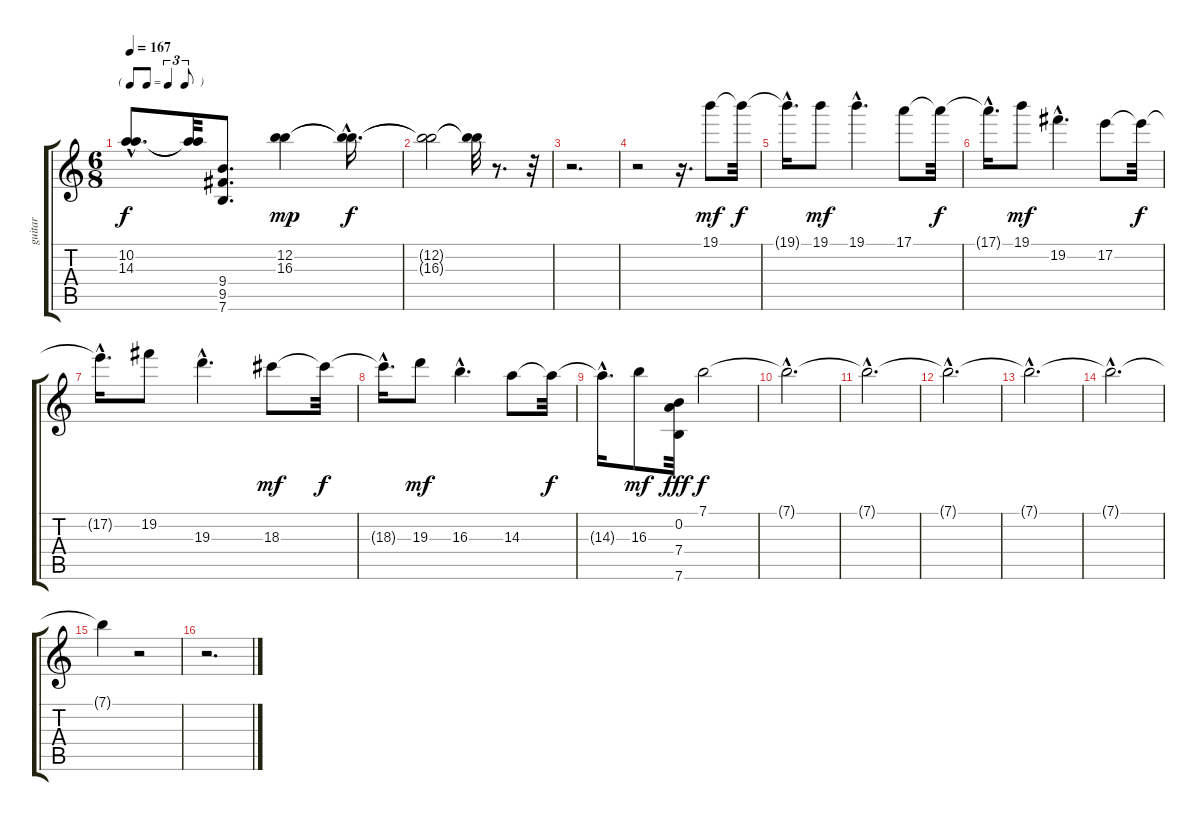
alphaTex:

\track ("guitar" "guitar") {instrument distortionguitar}
\staff {score tabs}
\tuning (E4 B3 G3 D3 A2 E2) {hide}
\ts (6 8)
\tf triplet8th
\tempo 167
\clef g2
\ks c
(10.2{hac t} 14.3{hac t}).8{d dy f} (10.2{t} 14.3{t}).32 (9.4 9.5 7.6).8{d} (12.2 16.3).4{dy mp} (12.2{hac t} 16.3{hac t}).16{d dy f} |
(12.2{t} 16.3{t}).2 (12.2{t} 16.3{t}).32 r.8{d} r.32 |
r.2{d} |
r.2 r.16{d} 19.1.8{dy mf} 19.1{t}.32{dy f} |
19.1{hac t}.16{d} 19.1.8{dy mf} 19.1{hac}.4{d} 17.1.8 17.1{t}.32{dy f} |
17.1{hac t}.16{d} 19.1.8{dy mf} 19.2{hac}.4{d} 17.2.8 17.2{t}.32{dy f} |
17.2{hac t}.16{d} 19.2.8 19.3{hac}.4{d} 18.3.8{dy mf} 18.3{t}.32{dy f} |
18.3{hac t}.16{d} 19.3.8{dy mf} 16.3{hac}.4{d} 14.3.8 14.3{t}.32{dy f} |
14.3{hac t}.16{d} 16.3.8{dy mf} (0.2 7.4 7.6).32{dy fff} 7.1.2{dy f} |
7.1{hac t}.2{d} |
7.1{hac t}.2{d} |
7.1{hac t}.2{d} |
7.1{hac t}.2{d} |
7.1{hac t}.2{d} |
7.1{t}.4 r.2 |
r.2{d}
